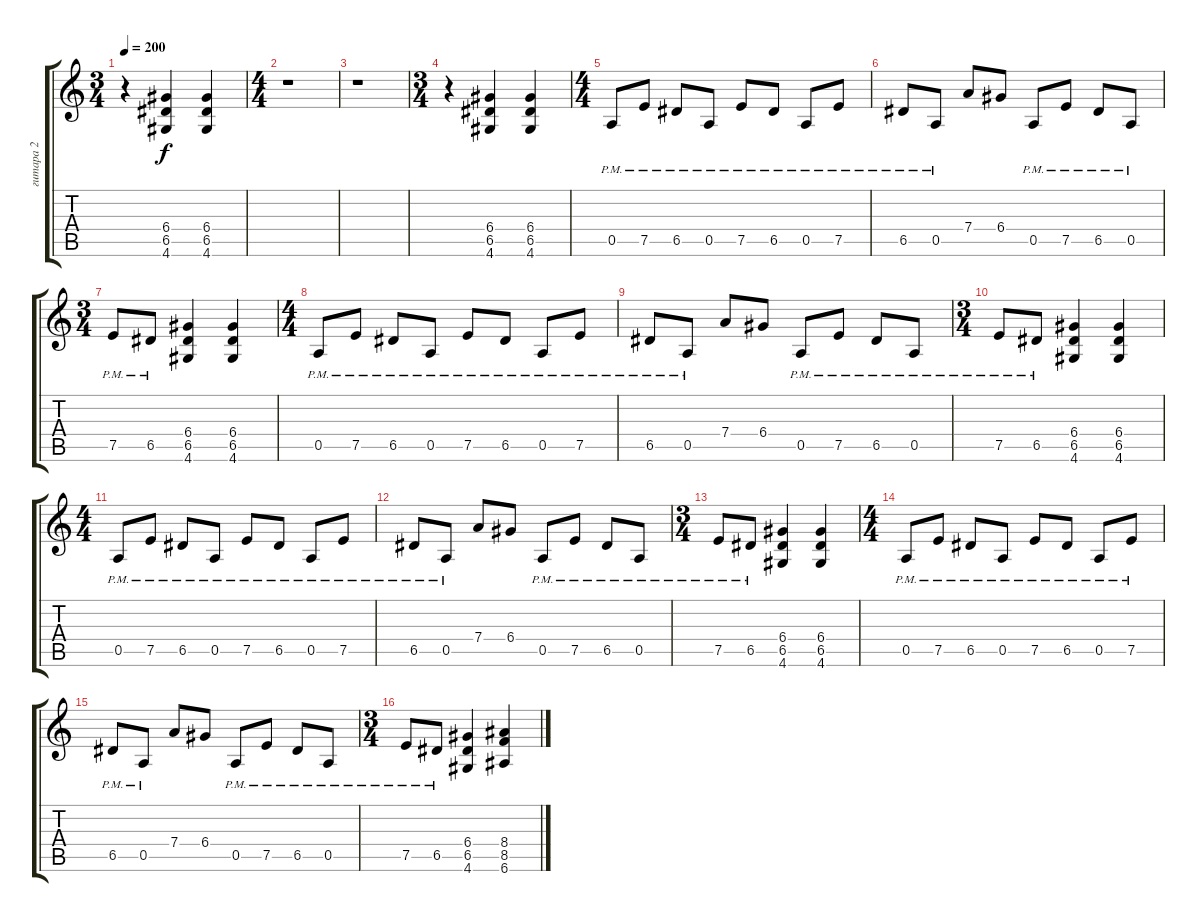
\track ("гитара 2" "гитара 2") {instrument distortionguitar}
\staff {score tabs}
\tuning (E4 B3 G3 D3 A2 E2) {hide}
\ts (3 4)
\tempo 200
\clef g2
\ks c
r.4{dy f} (6.4 6.5 4.6).4 (6.4 6.5 4.6).4 |
\ts (4 4)
r.1 |
r.1 |
\ts (3 4)
r.4 (6.4 6.5 4.6).4 (6.4 6.5 4.6).4 |
\ts (4 4)
0.5{pm}.8 7.5{pm}.8 6.5{pm}.8 0.5{pm}.8 7.5{pm}.8 6.5{pm}.8 0.5{pm}.8 7.5{pm}.8 |
6.5{pm}.8 0.5{pm}.8 7.4.8 6.4.8 0.5{pm}.8 7.5{pm}.8 6.5{pm}.8 0.5{pm}.8 |
\ts (3 4)
7.5{pm}.8 6.5{pm}.8 (6.4 6.5 4.6).4 (6.4 6.5 4.6).4 |
\ts (4 4)
0.5{pm}.8 7.5{pm}.8 6.5{pm}.8 0.5{pm}.8 7.5{pm}.8 6.5{pm}.8 0.5{pm}.8 7.5{pm}.8 |
6.5{pm}.8 0.5{pm}.8 7.4.8 6.4.8 0.5{pm}.8 7.5{pm}.8 6.5{pm}.8 0.5{pm}.8 |
\ts (3 4)
7.5{pm}.8 6.5{pm}.8 (6.4 6.5 4.6).4 (6.4 6.5 4.6).4 |
\ts (4 4)
0.5{pm}.8 7.5{pm}.8 6.5{pm}.8 0.5{pm}.8 7.5{pm}.8 6.5{pm}.8 0.5{pm}.8 7.5{pm}.8 |
6.5{pm}.8 0.5{pm}.8 7.4.8 6.4.8 0.5{pm}.8 7.5{pm}.8 6.5{pm}.8 0.5{pm}.8 |
\ts (3 4)
7.5{pm}.8 6.5{pm}.8 (6.4 6.5 4.6).4 (6.4 6.5 4.6).4 |
\ts (4 4)
0.5{pm}.8 7.5{pm}.8 6.5{pm}.8 0.5{pm}.8 7.5{pm}.8 6.5{pm}.8 0.5{pm}.8 7.5{pm}.8 |
6.5{pm}.8 0.5{pm}.8 7.4.8 6.4.8 0.5{pm}.8 7.5{pm}.8 6.5{pm}.8 0.5{pm}.8 |
\ts (3 4)
7.5{pm}.8 6.5{pm}.8 (6.4 6.5 4.6).4 (8.4 8.5 6.6).4
